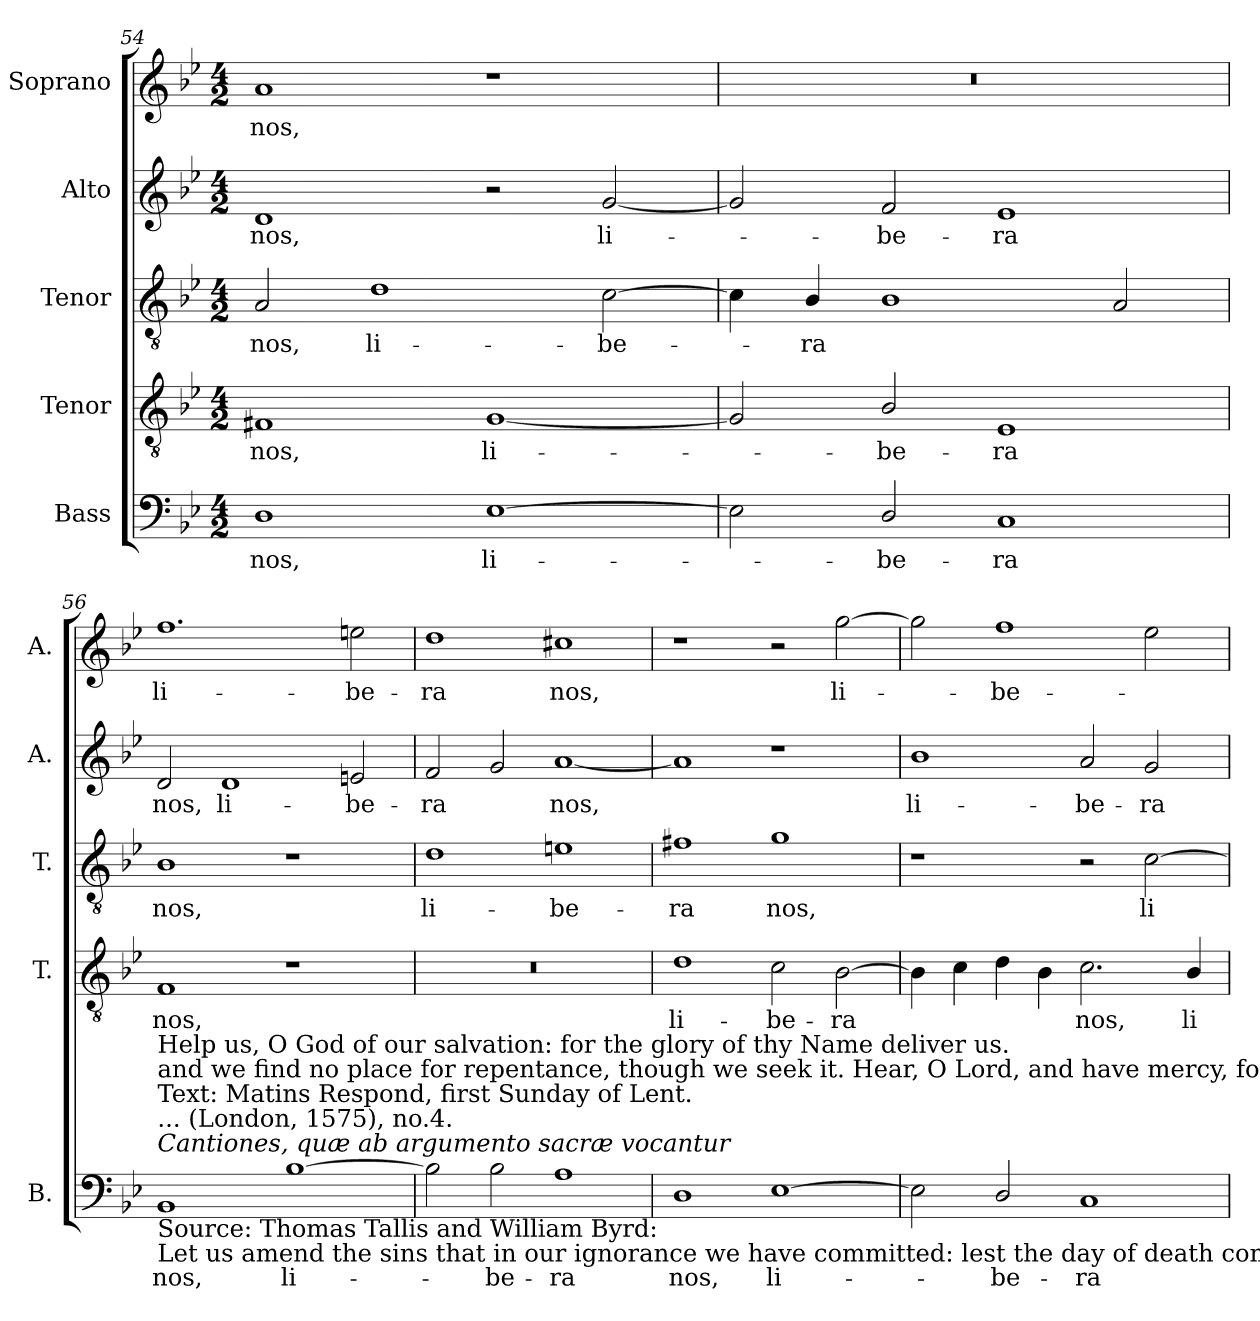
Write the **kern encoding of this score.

**kern	**text	**kern	**text	**kern	**text	**kern	**text	**kern	**text
*part5	*part5	*part4	*part4	*part3	*part3	*part2	*part2	*part1	*part1
*staff5	*staff5	*staff4	*staff4	*staff3	*staff3	*staff2	*staff2	*staff1	*staff1
*I"Bass	*	*I"Tenor	*	*I"Tenor	*	*I"Alto	*	*I"Soprano	*
*I'B.	*	*I'T.	*	*I'T.	*	*I'A.	*	*I'A.	*
*clefF4	*	*clefGv2	*	*clefGv2	*	*clefG2	*	*clefG2	*
*	*	*ITrd7c12	*	*ITrd7c12	*	*	*	*	*
*k[b-e-]	*	*k[b-e-]	*	*k[b-e-]	*	*k[b-e-]	*	*k[b-e-]	*
*B-:	*	*B-:	*	*B-:	*	*B-:	*	*B-:	*
*M4/2	*	*M4/2	*	*M4/2	*	*M4/2	*	*M4/2	*
=54	=54	=54	=54	=54	=54	=54	=54	=54	=54
!	!LO:LY:b:color=#000000	!	!	!	!	!	!	!	!
!	!	!	!LO:LY:b:color=#000000	!	!	!	!	!	!
!	!	!	!	!	!LO:LY:b:color=#000000	!	!	!	!
!	!	!	!	!	!	!	!LO:LY:b:color=#000000	!	!
!	!	!	!	!	!	!	!	!	!LO:LY:b:color=#000000
1Di	nos,	1FF#Xi	nos,	2AAi/	nos,	1di	nos,	1ai	nos,
!	!	!	!	!	!LO:LY:b:color=#000000	!	!	!	!
.	.	.	.	1Di	li-	.	.	.	.
!	!LO:LY:b:color=#000000	!	!	!	!	!	!	!	!
!	!	!	!LO:LY:b:color=#000000	!	!	!	!	!	!
[1E-i	li-	[1GGi	li-	.	.	2r	.	1r	.
!	!	!	!	!	!LO:LY:b:color=#000000	!	!	!	!
!	!	!	!	!	!	!	!LO:LY:b:color=#000000	!	!
.	.	.	.	[2Ci\	-be-	[2gi/	li-	.	.
=55	=55	=55	=55	=55	=55	=55	=55	=55	=55
!	!	!	!	!	!	!	!	!LO:N:vis=1	!
2E-i\]	.	2GGi/]	.	4Ci\]	.	2gi/]	.	0r	.
!	!	!	!	!	!LO:LY:b:color=#000000	!	!	!	!
.	.	.	.	4BB-i/	-ra	.	.	.	.
!	!LO:LY:b:color=#000000	!	!	!	!	!	!	!	!
!	!	!	!LO:LY:b:color=#000000	!	!	!	!	!	!
!	!	!	!	!	!	!	!LO:LY:b:color=#000000	!	!
2Di/	-be-	2BB-i/	-be-	1BB-i	.	2fi/	-be-	.	.
!	!LO:LY:b:color=#000000	!	!	!	!	!	!	!	!
!	!	!	!LO:LY:b:color=#000000	!	!	!	!	!	!
!	!	!	!	!	!	!	!LO:LY:b:color=#000000	!	!
1Ci	-ra	1EE-i	-ra	.	.	1e-i	-ra	.	.
.	.	.	.	2AAi/	.	.	.	.	.
!!LO:LB:g=z
=56	=56	=56	=56	=56	=56	=56	=56	=56	=56
!	!LO:LY:b:color=#000000	!	!	!	!	!	!	!	!
!	!	!	!LO:LY:b:color=#000000	!	!	!	!	!	!
!	!	!	!	!	!LO:LY:b:color=#000000	!	!	!	!
!	!	!	!	!	!	!	!LO:LY:b:color=#000000	!	!
!LO:TX:b:t=Source&colon; Thomas Tallis and William Byrd&colon;	!	!	!	!	!	!	!	!	!
!LO:TX:i:t=Cantiones, quæ ab argumento sacræ vocantur	!	!	!	!	!	!	!	!	!
!LO:TX:t=... (London, 1575), no.4.	!	!	!	!	!	!	!	!	!
!LO:TX:t=Text&colon; Matins Respond, first Sunday of Lent.	!	!	!	!	!	!	!	!	!
!LO:TX:b:t=Let us amend the sins that in our ignorance we have committed&colon; lest the day of death come upon us suddenly,	!	!	!	!	!	!	!	!	!
!LO:TX:t=and we find no place for repentance, though we seek it.  Hear, O Lord, and have mercy, for we have sinned against thee.	!	!	!	!	!	!	!	!	!
!LO:TX:t=Help us, O God of our salvation&colon; for the glory of thy Name deliver us.	!	!	!	!	!	!	!	!	!
!	!	!	!	!	!	!	!	!	!LO:LY:b:color=#000000
1BB-i	nos,	1FFi	nos,	1BB-i	nos,	2di/	nos,	1.ffi	li-
!	!	!	!	!	!	!	!LO:LY:b:color=#000000	!	!
.	.	.	.	.	.	1di	li-	.	.
!	!LO:LY:b:color=#000000	!	!	!	!	!	!	!	!
[1B-i	li-	1r	.	1r	.	.	.	.	.
!	!	!	!	!	!	!	!LO:LY:b:color=#000000	!	!
!	!	!	!	!	!	!	!	!	!LO:LY:b:color=#000000
.	.	.	.	.	.	2eni/	-be-	2eeni\	-be-
=57	=57	=57	=57	=57	=57	=57	=57	=57	=57
!	!	!LO:N:vis=1	!	!	!	!	!	!	!
!	!	!	!	!	!LO:LY:b:color=#000000	!	!	!	!
!	!	!	!	!	!	!	!LO:LY:b:color=#000000	!	!
!	!	!	!	!	!	!	!	!	!LO:LY:b:color=#000000
2B-i\]	.	0r	.	1Di	li-	2fi/	-ra	1ddi	-ra
!	!LO:LY:b:color=#000000	!	!	!	!	!	!	!	!
2B-i\	-be-	.	.	.	.	2gi/	.	.	.
!	!LO:LY:b:color=#000000	!	!	!	!	!	!	!	!
!	!	!	!	!	!LO:LY:b:color=#000000	!	!	!	!
!	!	!	!	!	!	!	!LO:LY:b:color=#000000	!	!
!	!	!	!	!	!	!	!	!	!LO:LY:b:color=#000000
1Ai	-ra	.	.	1Eni	-be-	[1ai	nos,	1cc#Xi	nos,
=58	=58	=58	=58	=58	=58	=58	=58	=58	=58
!	!LO:LY:b:color=#000000	!	!	!	!	!	!	!	!
!	!	!	!LO:LY:b:color=#000000	!	!	!	!	!	!
!	!	!	!	!	!LO:LY:b:color=#000000	!	!	!	!
1Di	nos,	1Di	li-	1F#Xi	-ra	1ai]	.	1r	.
!	!LO:LY:b:color=#000000	!	!	!	!	!	!	!	!
!	!	!	!LO:LY:b:color=#000000	!	!	!	!	!	!
!	!	!	!	!	!LO:LY:b:color=#000000	!	!	!	!
[1E-i	li-	2Ci\	-be-	1Gi	nos,	1r	.	2r	.
!	!	!	!LO:LY:b:color=#000000	!	!	!	!	!	!
!	!	!	!	!	!	!	!	!	!LO:LY:b:color=#000000
.	.	[2BB-i\	-ra	.	.	.	.	[2ggi\	li-
=59	=59	=59	=59	=59	=59	=59	=59	=59	=59
!	!	!	!	!	!	!	!LO:LY:b:color=#000000	!	!
2E-i\]	.	4BB-i\]	.	1r	.	1b-i	li-	2ggi\]	.
.	.	4Ci\	.	.	.	.	.	.	.
!	!LO:LY:b:color=#000000	!	!	!	!	!	!	!	!
!	!	!	!	!	!	!	!	!	!LO:LY:b:color=#000000
2Di/	-be-	4Di\	.	.	.	.	.	1ffi	-be-
.	.	4BB-i\	.	.	.	.	.	.	.
!	!LO:LY:b:color=#000000	!	!	!	!	!	!	!	!
!	!	!	!LO:LY:b:color=#000000	!	!	!	!	!	!
!	!	!	!	!	!	!	!LO:LY:b:color=#000000	!	!
1Ci	-ra	2.Ci\	nos,	2r	.	2ai/	-be-	.	.
!	!	!	!	!	!LO:LY:b:color=#000000	!	!	!	!
!	!	!	!	!	!	!	!LO:LY:b:color=#000000	!	!
.	.	.	.	[2Ci\	li-	2gi/	-ra	2ee-i\	.
!	!	!	!LO:LY:b:color=#000000	!	!	!	!	!	!
.	.	4BB-i/	li-	.	.	.	.	.	.
=	=	=	=	=	=	=	=	=	=
*-	*-	*-	*-	*-	*-	*-	*-	*-	*-
